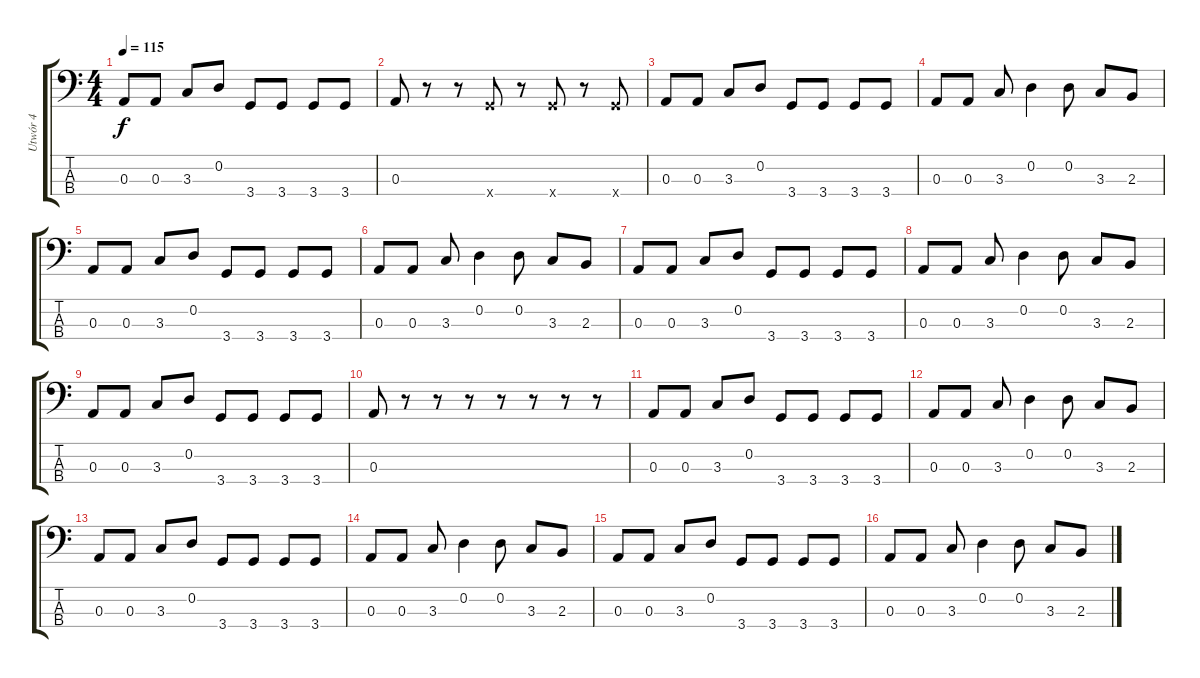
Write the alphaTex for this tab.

\track ("Utwór 4" "Utwór 4") {instrument electricbasspick}
\staff {score tabs}
\tuning (G2 D2 A1 E1) {hide}
\ts (4 4)
\tempo 115
\clef f4
\ks c
0.3.8{dy f} 0.3.8 3.3.8 0.2.8 3.4.8 3.4.8 3.4.8 3.4.8 |
0.3.8 r.8 r.8 3.4{x}.8 r.8 3.4{x}.8 r.8 3.4{x}.8 |
0.3.8 0.3.8 3.3.8 0.2.8 3.4.8 3.4.8 3.4.8 3.4.8 |
0.3.8 0.3.8 3.3.8 0.2.4 0.2.8 3.3.8 2.3.8 |
0.3.8 0.3.8 3.3.8 0.2.8 3.4.8 3.4.8 3.4.8 3.4.8 |
0.3.8 0.3.8 3.3.8 0.2.4 0.2.8 3.3.8 2.3.8 |
0.3.8 0.3.8 3.3.8 0.2.8 3.4.8 3.4.8 3.4.8 3.4.8 |
0.3.8 0.3.8 3.3.8 0.2.4 0.2.8 3.3.8 2.3.8 |
0.3.8 0.3.8 3.3.8 0.2.8 3.4.8 3.4.8 3.4.8 3.4.8 |
0.3.8 r.8 r.8 r.8 r.8 r.8 r.8 r.8 |
0.3.8 0.3.8 3.3.8 0.2.8 3.4.8 3.4.8 3.4.8 3.4.8 |
0.3.8 0.3.8 3.3.8 0.2.4 0.2.8 3.3.8 2.3.8 |
0.3.8 0.3.8 3.3.8 0.2.8 3.4.8 3.4.8 3.4.8 3.4.8 |
0.3.8 0.3.8 3.3.8 0.2.4 0.2.8 3.3.8 2.3.8 |
0.3.8 0.3.8 3.3.8 0.2.8 3.4.8 3.4.8 3.4.8 3.4.8 |
0.3.8 0.3.8 3.3.8 0.2.4 0.2.8 3.3.8 2.3.8
